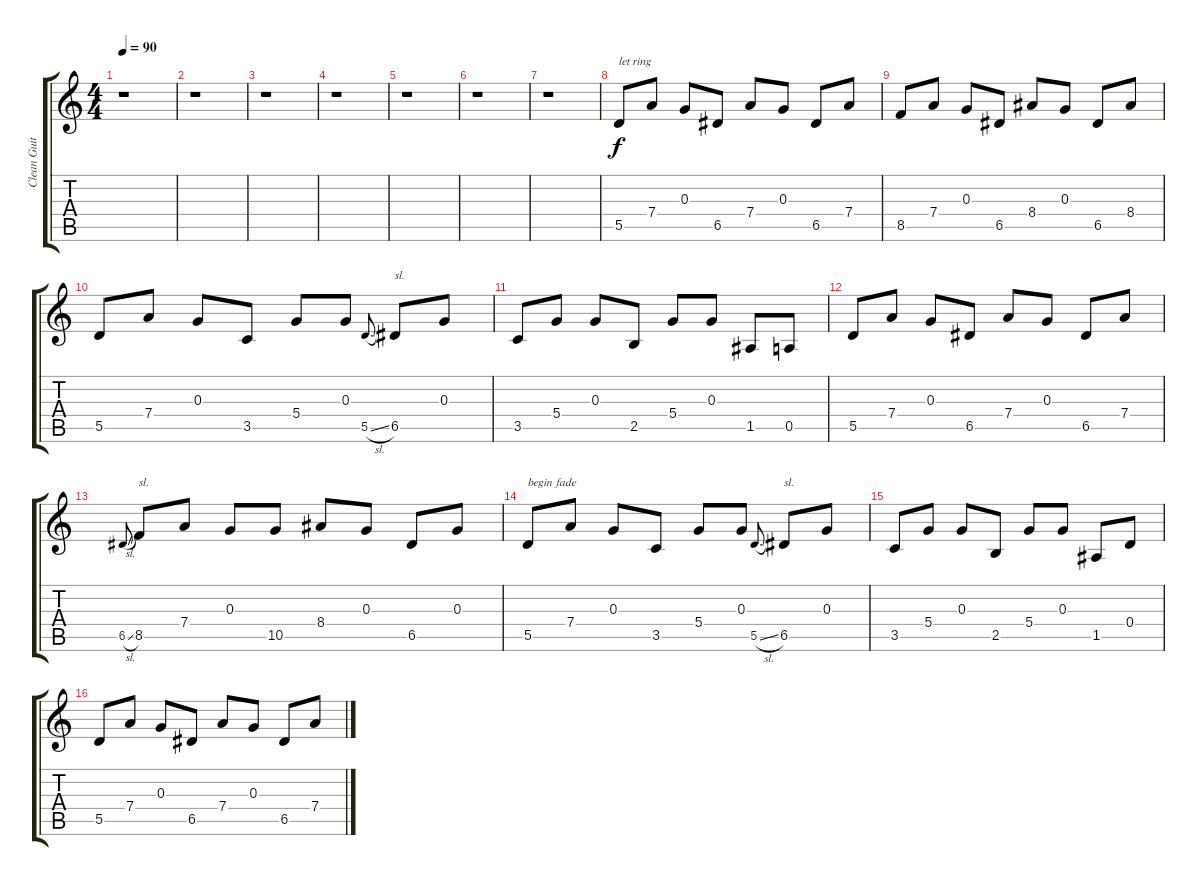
\track ("Clean Guitar" "Clean Guit") {instrument electricguitarclean}
\staff {score tabs}
\tuning (E4 B3 G3 D3 A2 E2) {hide}
\ts (4 4)
\tempo 90
\clef g2
\ks c
r.1{dy f} |
r.1 |
r.1 |
r.1 |
r.1 |
r.1 |
r.1 |
5.5.8{txt "let ring"} 7.4.8 0.3.8 6.5.8 7.4.8 0.3.8 6.5.8 7.4.8 |
8.5.8 7.4.8 0.3.8 6.5.8 8.4.8 0.3.8 6.5.8 8.4.8 |
5.5.8 7.4.8 0.3.8 3.5.8 5.4.8 0.3.8 5.5{sl}.8{gr onbeat} 6.5.8{txt "sl."} 0.3.8 |
3.5.8 5.4.8 0.3.8 2.5.8 5.4.8 0.3.8 1.5.8 0.5.8 |
5.5.8 7.4.8 0.3.8 6.5.8 7.4.8 0.3.8 6.5.8 7.4.8 |
6.5{sl}.8{gr onbeat} 8.5.8{txt "sl."} 7.4.8 0.3.8 10.5.8 8.4.8 0.3.8 6.5.8 0.3.8 |
5.5.8{txt "begin fade"} 7.4.8 0.3.8 3.5.8 5.4.8 0.3.8 5.5{sl}.8{gr onbeat} 6.5.8{txt "sl."} 0.3.8 |
3.5.8 5.4.8 0.3.8 2.5.8 5.4.8 0.3.8 1.5.8 0.4.8 |
5.5.8 7.4.8 0.3.8 6.5.8 7.4.8 0.3.8 6.5.8 7.4.8
